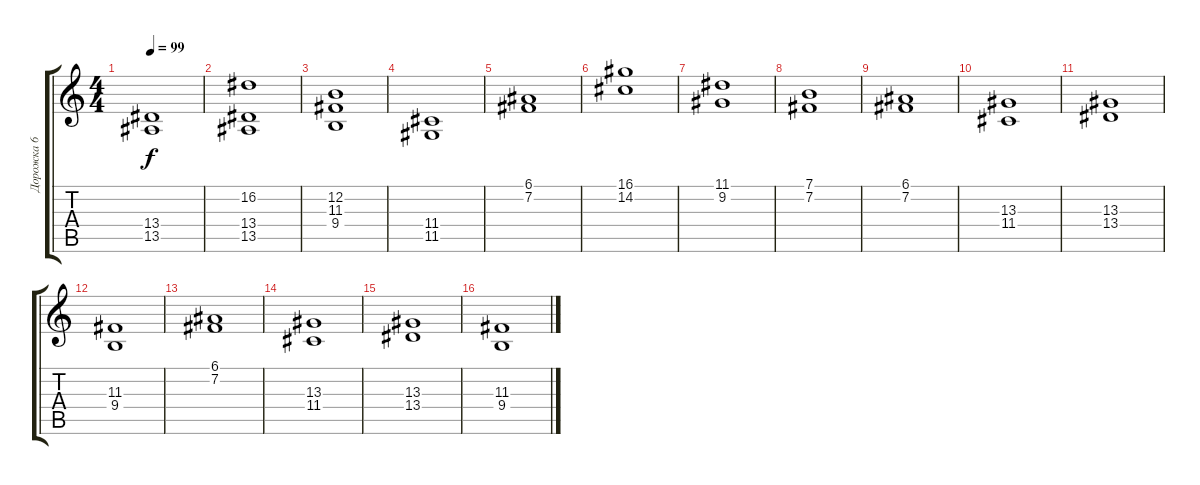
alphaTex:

\track ("Дорожка 6" "Дорожка 6") {instrument synthstrings1}
\staff {score tabs}
\tuning (E4 B3 G3 D3 A2 E2) {hide}
\ts (4 4)
\tempo 99
\clef g2
\ks c
(13.4 13.5).1{dy f} |
(16.2 13.4 13.5).1 |
(12.2 11.3 9.4).1 |
(11.4 11.5).1 |
(6.1 7.2).1 |
(16.1 14.2).1 |
(11.1 9.2).1 |
(7.1 7.2).1 |
(6.1 7.2).1 |
(13.3 11.4).1 |
(13.3 13.4).1 |
(11.3 9.4).1 |
(6.1 7.2).1 |
(13.3 11.4).1 |
(13.3 13.4).1 |
(11.3 9.4).1
